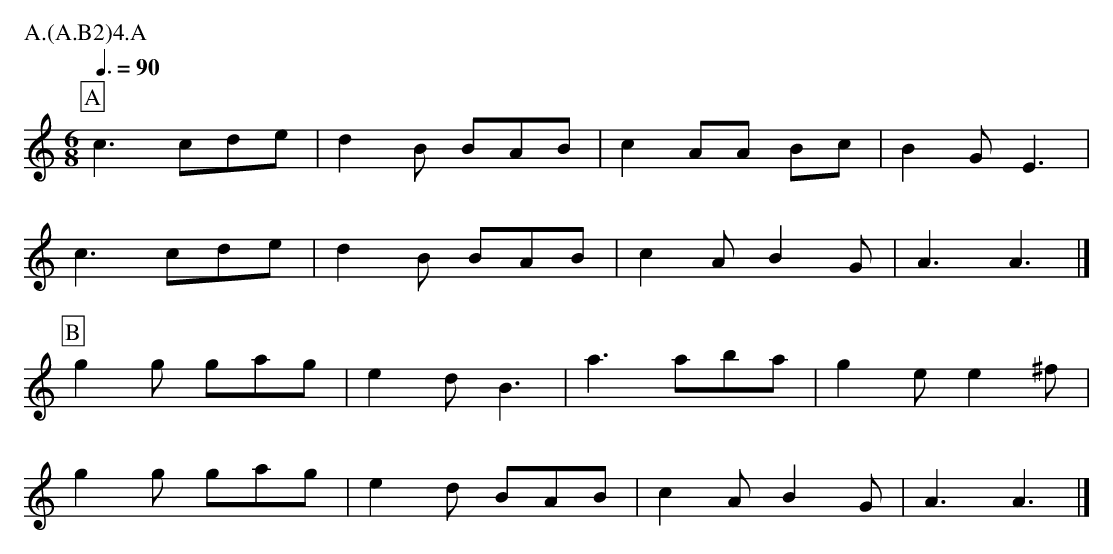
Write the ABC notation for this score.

X:1
T:Greensleeves Stanton Harcourt
W:
W: Key A minor
M:6/8
L:1/8
Q:3/8=90
P:A.(A.B2)4.A
K:AMin
P:A
c3  cde|d2B BAB|c2 AA Bc|B2G E3|
c3  cde|d2B BAB|c2A B2G|A3  A3|]
P:B
g2g gag|e2d B3 |a3  aba|g2e e2^f|
g2g gag|e2d BAB|c2A B2G|A3  A3|]
